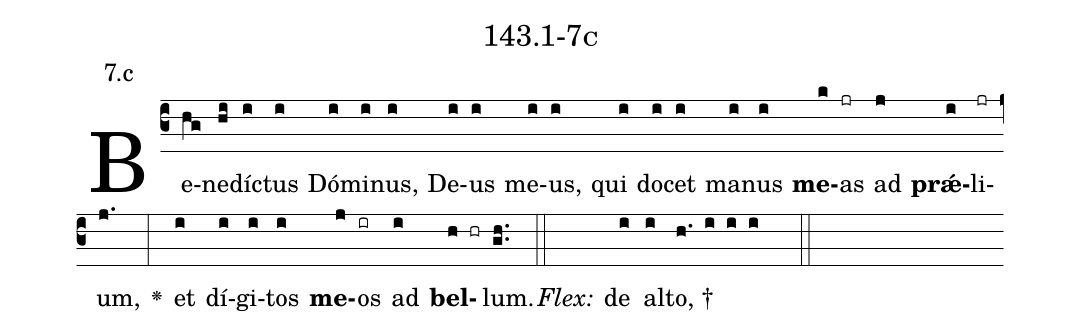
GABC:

name: 143.1-7c;
annotation: 7.c;
%%
(c3)Be(hg)ne(hi)díc(i)tus(i) Dó(i)mi(i)nus,(i) De(i)us(i) me(i)us,(i) qui(i) do(i)cet(i) ma(i)nus(i) <b>me</b>(k)as(jr) ad(j) <b>prǽ</b>(i)li(jr)um,(j.) <v>\greheightstar</v>(:) et(i) dí(i)gi(i)tos(i) <b>me</b>(j)os(ir) ad(i) <b>bel</b>(h hr)lum.(gh..) (::)
<i>Flex:</i>()  de(i) al(i)to, †(h. i i i  ::)

%E(i) u(i) o(j) u(i) a(h) e.(gh..) (::)
